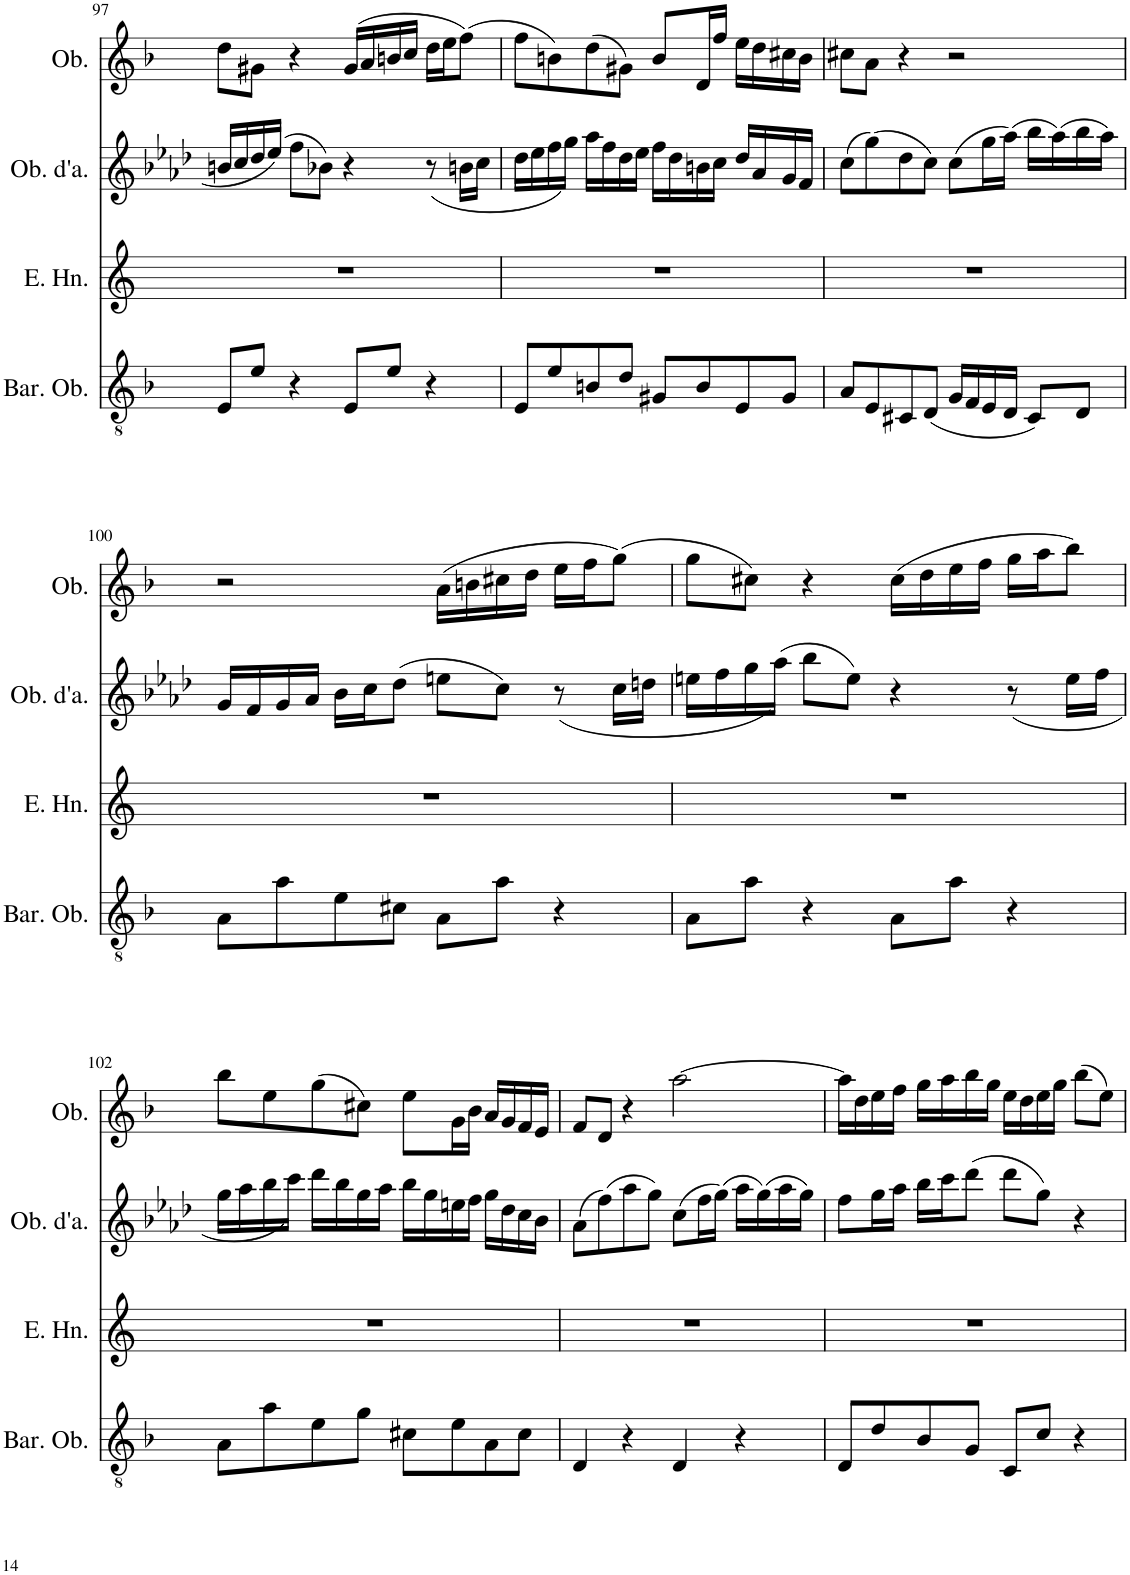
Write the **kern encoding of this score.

**kern	**kern	**kern	**kern
*part4	*part3	*part2	*part1
*staff4	*staff3	*staff2	*staff1
*I"Baritone Oboe	*I"English Horn	*I"Oboe d'amore	*I"Oboe
*I'Bar. Ob.	*I'E. Hn.	*I'Ob. d'a.	*I'Ob.
!!LO:PB:g=z
*clefGv2	*clefG2	*clefG2	*clefG2
*	*Trd4c7	*Trd2c3	*
*k[b-]	*k[]	*k[b-e-a-d-]	*k[b-]
*M4/4	*M4/4	*M4/4	*M4/4
*met(c)	*met(c)	*met(c)	*met(c)
=97	=97	=97	=97
8E/L	1r	16bn/LL	8dd\L
.	.	16cc/	.
8e/J	.	16dd-/	8g#X\J
.	.	(16ee-/JJ	.
4r	.	8ff\L	4r
.	.	8b-X\J)	.
8E/L	.	4r	(16g#/LL
.	.	.	16a/
8e/J	.	.	16bn/
.	.	.	16cc/JJ
4r	.	(8r	16dd\LL
.	.	.	16ee\J
.	.	16bn\LL	(8ff\J)
.	.	16cc\JJ	.
=98	=98	=98	=98
8E/L	1r	16dd-\LL	8ff\L
.	.	16ee-\	.
8e/	.	16ff\	8bn\)
.	.	16gg\JJ)	.
8Bn/	.	16aa-\LL	(8dd\
.	.	16ff\	.
8d/J	.	16dd-\	8g#X\J)
.	.	16ee-\JJ	.
8G#X/L	.	16ff\LL	8b/L
.	.	16dd-\	.
8B/	.	16bn\	16d/L
.	.	16cc\JJ	16ff/JJ
8E/	.	16dd-/LL	16ee\LL
.	.	16a-/	16dd\
8G#/J	.	16g/	16cc#X\
.	.	16f/JJ	16b\JJ
=99	=99	=99	=99
8A/L	1r	(8cc\L	8cc#X\L
8E/	.	(8gg\)	8a\J
8C#X/	.	8dd-\	4r
(8D/J	.	8cc\J)	.
16G/LL	.	(8cc\L	2r
16F/	.	.	.
16E/	.	16gg\L	.
16D/JJ	.	(16aa-\JJ)	.
8C#/L)	.	16bb-\LL	.
.	.	(16aa-\)	.
8D/J	.	16bb-\	.
.	.	16aa-\JJ)	.
!!LO:LB:g=z
=100	=100	=100	=100
8A\L	1r	16g/LL	2r
.	.	16f/	.
8a\	.	16g/	.
.	.	16a-/JJ	.
8e\	.	16b-\LL	.
.	.	16cc\J	.
8c#X\J	.	(8dd-\J	.
8A\L	.	8een\L	(16a\LL
.	.	.	16bn\
8a\J	.	8cc\J)	16cc#X\
.	.	.	16dd\JJ
4r	.	(8r	16ee\LL
.	.	.	16ff\J
.	.	16cc\LL	(8gg\J)
.	.	16ddn\JJ	.
=101	=101	=101	=101
8A\L	1r	16een\LL	8gg\L
.	.	16ff\	.
8a\J	.	16gg\	8cc#X\J)
.	.	(16aa-\JJ)	.
4r	.	8bb-\L	4r
.	.	8ee\J)	.
8A\L	.	4r	(16cc#\LL
.	.	.	16dd\
8a\J	.	.	16ee\
.	.	.	16ff\JJ
4r	.	(8r	16gg\LL
.	.	.	16aa\J
.	.	16ee\LL	(8bb-\J)
.	.	16ff\JJ	.
!!LO:LB:g=z
=102	=102	=102	=102
8A\L	1r	16gg\LL	8bb-\L
.	.	16aa-\	.
8a\	.	16bb-\	8ee\)
.	.	16ccc\JJ)	.
8e\	.	16ddd-\LL	(8gg\
.	.	16bb-\	.
8g\J	.	16gg\	8cc#X\J)
.	.	16aa-\JJ	.
8c#X\L	.	16bb-\LL	8ee\L
.	.	16gg\	.
8e\	.	16een\	16g\L
.	.	16ff\JJ	16b-\JJ
8A\	.	16gg\LL	16a/LL
.	.	16dd-\	16g/
8c#\J	.	16cc\	16f/
.	.	16b-\JJ	16e/JJ
=103	=103	=103	=103
4D/	1r	(8a-\L	8f/L
.	.	(8ff\)	8d/J
4r	.	8aa-\	4r
.	.	8gg\J)	.
4D/	.	(8cc\L	[2aa\
.	.	16ff\L	.
.	.	(16gg\JJ)	.
4r	.	16aa-\LL	.
.	.	(16gg\)	.
.	.	16aa-\	.
.	.	16gg\JJ)	.
=104	=104	=104	=104
8D/L	1r	8ff\L	16aa\LL]
.	.	.	16dd\
8d/	.	16gg\L	16ee\
.	.	16aa-\JJ	16ff\JJ
8B-/	.	16bb-\LL	16gg\LL
.	.	16ccc\J	16aa\
8G/J	.	(8ddd-\J	16bb-\
.	.	.	16gg\JJ
8C/L	.	8ddd-\L	16ee\LL
.	.	.	16dd\
8c/J	.	8gg\J)	16ee\
.	.	.	16gg\JJ
4r	.	4r	(8bb-\L
.	.	.	8ee\J)
=	=	=	=
*-	*-	*-	*-
